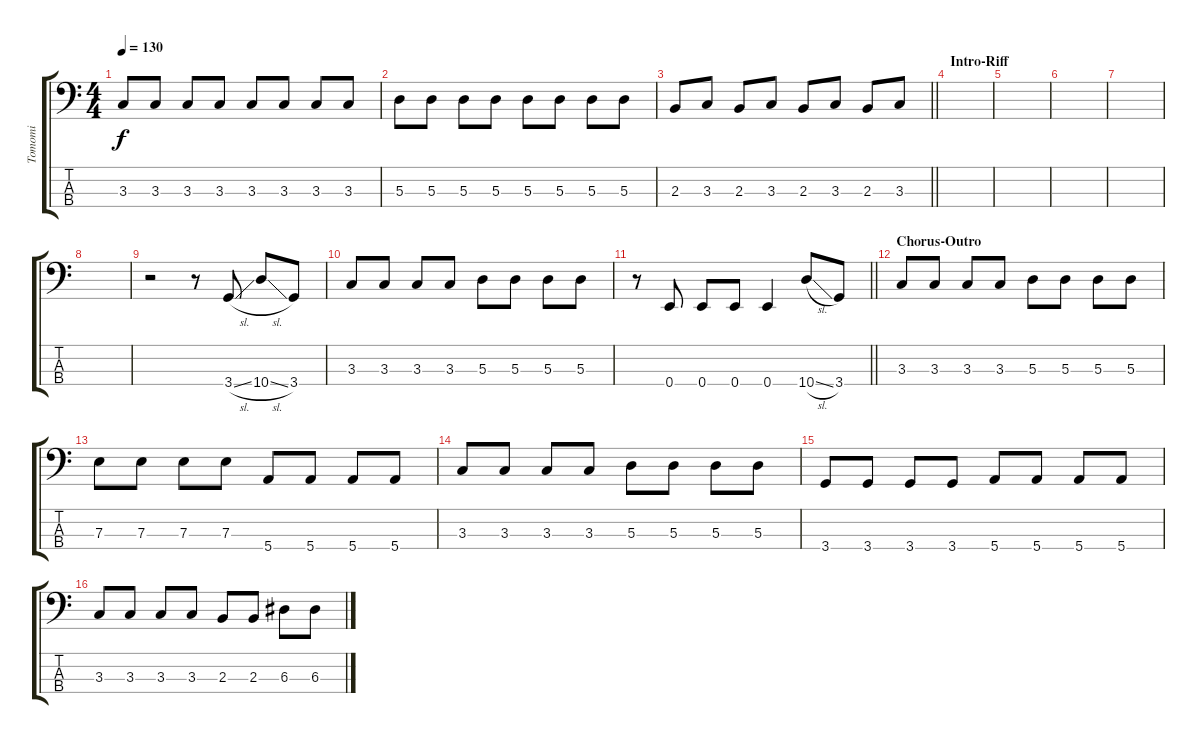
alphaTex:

\track ("Tomomi" "Tomomi") {instrument electricbassfinger}
\staff {score tabs}
\tuning (G2 D2 A1 E1) {hide}
\ts (4 4)
\tempo 130
\clef f4
\ks c
3.3.8{dy f} 3.3.8 3.3.8 3.3.8 3.3.8 3.3.8 3.3.8 3.3.8 |
5.3.8 5.3.8 5.3.8 5.3.8 5.3.8 5.3.8 5.3.8 5.3.8 |
\barLineRight lightlight
2.3.8 3.3.8 2.3.8 3.3.8 2.3.8 3.3.8 2.3.8 3.3.8 |
\section ("" "Intro-Riff")
|
|
|
|
|
r.2 r.8 3.4{sl}.8 10.4{sl}.8 3.4.8 |
3.3.8 3.3.8 3.3.8 3.3.8 5.3.8 5.3.8 5.3.8 5.3.8 |
\barLineRight lightlight
r.8 0.4.8 0.4.8 0.4.8 0.4.4 10.4{sl}.8 3.4.8 |
\section ("" "Chorus-Outro")
3.3.8 3.3.8 3.3.8 3.3.8 5.3.8 5.3.8 5.3.8 5.3.8 |
7.3.8 7.3.8 7.3.8 7.3.8 5.4.8 5.4.8 5.4.8 5.4.8 |
3.3.8 3.3.8 3.3.8 3.3.8 5.3.8 5.3.8 5.3.8 5.3.8 |
3.4.8 3.4.8 3.4.8 3.4.8 5.4.8 5.4.8 5.4.8 5.4.8 |
3.3.8 3.3.8 3.3.8 3.3.8 2.3.8 2.3.8 6.3.8 6.3.8
